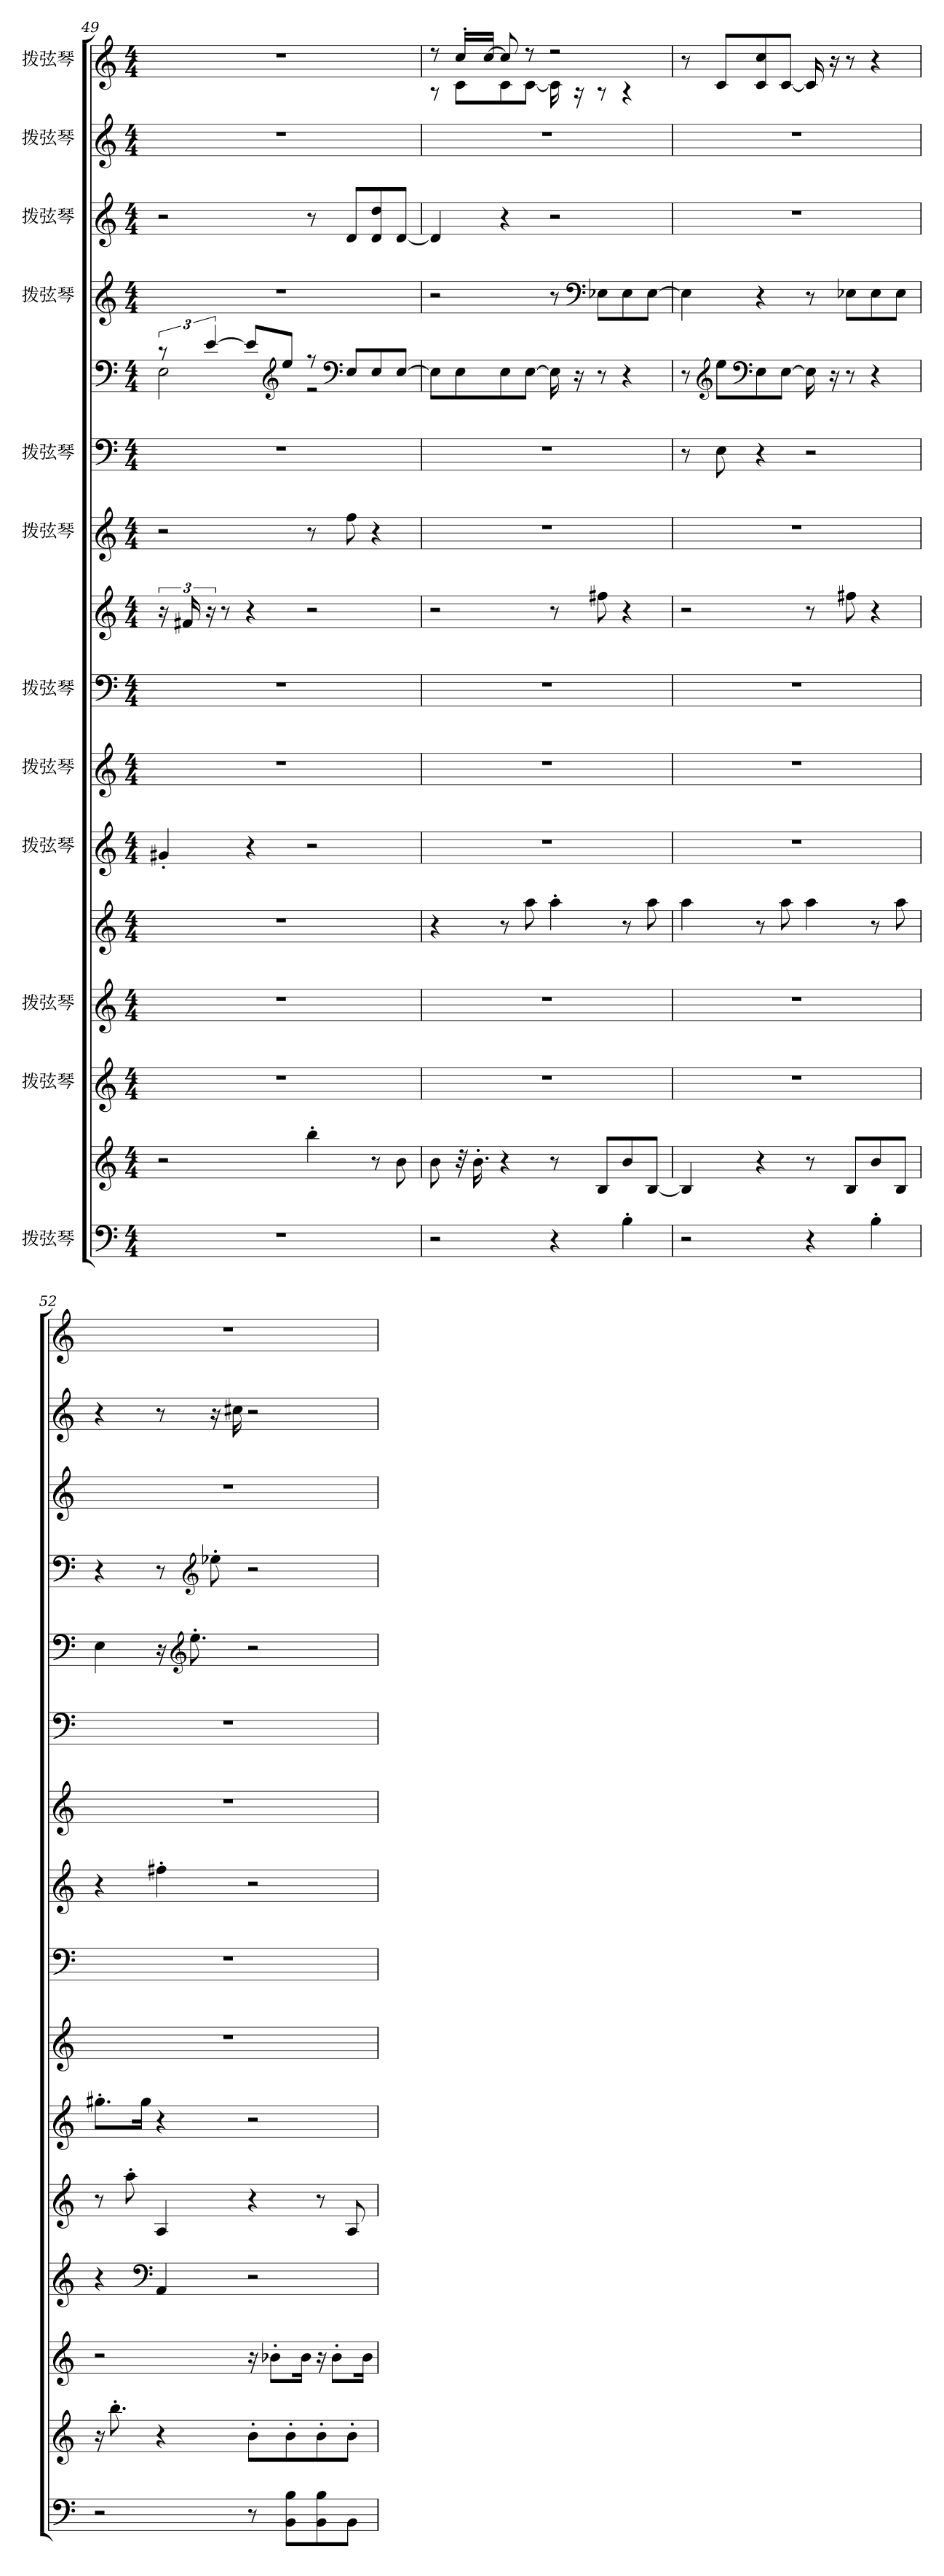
**kern	**kern	**kern	**kern	**kern	**kern	**kern	**kern	**kern	**kern	**kern	**kern	**kern	**kern	**kern	**kern
*part12	*part12	*part11	*part10	*part10	*part9	*part8	*part7	*part7	*part6	*part5	*part5	*part4	*part3	*part2	*part1
*staff16	*staff15	*staff14	*staff13	*staff12	*staff11	*staff10	*staff9	*staff8	*staff7	*staff6	*staff5	*staff4	*staff3	*staff2	*staff1
*I"拨弦琴	*	*I"拨弦琴	*I"拨弦琴	*	*I"拨弦琴	*I"拨弦琴	*I"拨弦琴	*	*I"拨弦琴	*I"拨弦琴	*	*I"拨弦琴	*I"拨弦琴	*I"拨弦琴	*I"拨弦琴
*clefF4	*clefG2	*clefG2	*clefG2	*clefG2	*clefG2	*clefG2	*clefF4	*clefG2	*clefG2	*clefF4	*clefF4	*clefG2	*clefG2	*clefG2	*clefG2
*k[]	*k[]	*k[]	*k[]	*k[]	*k[]	*k[]	*k[]	*k[]	*k[]	*k[]	*k[]	*k[]	*k[]	*k[]	*k[]
*M4/4	*M4/4	*M4/4	*M4/4	*M4/4	*M4/4	*M4/4	*M4/4	*M4/4	*M4/4	*M4/4	*M4/4	*M4/4	*M4/4	*M4/4	*M4/4
=49	=49	=49	=49	=49	=49	=49	=49	=49	=49	=49	=49	=49	=49	=49	=49
*	*	*	*	*	*	*	*	*	*	*	*^	*	*	*	*
1r	2r	1r	1r	1r	4g#X'/	1r	1r	24r	2r	1r	12r	2E\	1r	2r	1r	1r
.	.	.	.	.	.	.	.	24f#X/	.	.	.	.	.	.	.	.
.	.	.	.	.	.	.	.	24r	.	.	[6e/	.	.	.	.	.
.	.	.	.	.	.	.	.	8r	.	.	.	.	.	.	.	.
.	.	.	.	.	4r	.	.	4r	.	.	8e/L]	.	.	.	.	.
*	*	*	*	*	*	*	*	*	*	*	*clefG2	*	*	*	*	*
.	.	.	.	.	.	.	.	.	.	.	8ee/J	.	.	.	.	.
.	4bb'\	.	.	.	2r	.	.	2r	8r	.	8r	2r	.	8r	.	.
*	*	*	*	*	*	*	*	*	*	*	*clefF4	*	*	*	*	*
.	.	.	.	.	.	.	.	.	8ff\	.	8E/L	.	.	8d/L	.	.
.	8r	.	.	.	.	.	.	.	4r	.	8E/	.	.	8d/ 8dd/	.	.
.	8b\	.	.	.	.	.	.	.	.	.	[8E/J	.	.	[8d/J	.	.
*	*	*	*	*	*	*	*	*	*	*	*v	*v	*	*	*	*
!!LO:PB:g=z
=50	=50	=50	=50	=50	=50	=50	=50	=50	=50	=50	=50	=50	=50	=50	=50
*	*	*	*	*	*	*	*	*	*	*	*	*	*	*	*^
2r	8b\	1r	1r	4r	1r	1r	1r	2r	1r	1r	8E\L]	2r	4d/]	1r	8r	8r
.	32r	.	.	.	.	.	.	.	.	.	8E\	.	.	.	16cc'/LL	8c\L
.	16.b'\	.	.	.	.	.	.	.	.	.	.	.	.	.	.	.
.	.	.	.	.	.	.	.	.	.	.	.	.	.	.	[16cc/JJ	.
.	4r	.	.	8r	.	.	.	.	.	.	8E\	.	4r	.	8cc/]	8c\
.	.	.	.	8aa\	.	.	.	.	.	.	[8E\J	.	.	.	8r	[8c\J
4r	8r	.	.	4aa'\	.	.	.	8r	.	.	16E\]	8r	2r	.	2r	16c\]
.	.	.	.	.	.	.	.	.	.	.	16r	.	.	.	.	16r
*	*	*	*	*	*	*	*	*	*	*	*	*clefF4	*	*	*	*
.	8B/L	.	.	.	.	.	.	8ff#X\	.	.	8r	8E-X\L	.	.	.	8r
4B'\	8b/	.	.	8r	.	.	.	4r	.	.	4r	8E-\	.	.	.	4r
.	[8B/J	.	.	8aa\	.	.	.	.	.	.	.	[8E-\J	.	.	.	.
*	*	*	*	*	*	*	*	*	*	*	*	*	*	*	*v	*v
=51	=51	=51	=51	=51	=51	=51	=51	=51	=51	=51	=51	=51	=51	=51	=51
2r	4B/]	1r	1r	4aa\	1r	1r	1r	2r	1r	8r	8r	4E-\]	1r	1r	8r
*	*	*	*	*	*	*	*	*	*	*	*clefG2	*	*	*	*
.	.	.	.	.	.	.	.	.	.	8E\	8ee\L	.	.	.	8c/L
*	*	*	*	*	*	*	*	*	*	*	*clefF4	*	*	*	*
.	4r	.	.	8r	.	.	.	.	.	4r	8E\	4r	.	.	8c/ 8cc/
.	.	.	.	8aa\	.	.	.	.	.	.	[8E\J	.	.	.	[8c/J
4r	8r	.	.	4aa\	.	.	.	8r	.	2r	16E\]	8r	.	.	16c/]
.	.	.	.	.	.	.	.	.	.	.	16r	.	.	.	16r
.	8B/L	.	.	.	.	.	.	8ff#X\	.	.	8r	8E-X\L	.	.	8r
4B'\	8b/	.	.	8r	.	.	.	4r	.	.	4r	8E-\	.	.	4r
.	8B/J	.	.	8aa\	.	.	.	.	.	.	.	8E-\J	.	.	.
!!LO:PB:g=z
=52	=52	=52	=52	=52	=52	=52	=52	=52	=52	=52	=52	=52	=52	=52	=52
2r	16r	2r	4r	8r	8.gg#X'\L	1r	1r	4r	1r	1r	4E\	4r	1r	4r	1r
.	8.bb'\	.	.	.	.	.	.	.	.	.	.	.	.	.	.
.	.	.	.	8aa'\	.	.	.	.	.	.	.	.	.	.	.
.	.	.	.	.	16gg#\Jk	.	.	.	.	.	.	.	.	.	.
*	*	*	*clefF4	*	*	*	*	*	*	*	*	*	*	*	*
.	4r	.	4AA/	4A/	4r	.	.	4ff#X'\	.	.	16r	8r	.	8r	.
*	*	*	*	*	*	*	*	*	*	*	*clefG2	*	*	*	*
.	.	.	.	.	.	.	.	.	.	.	8.ee'\	.	.	.	.
*	*	*	*	*	*	*	*	*	*	*	*	*clefG2	*	*	*
.	.	.	.	.	.	.	.	.	.	.	.	8ee-X'\	.	16r	.
.	.	.	.	.	.	.	.	.	.	.	.	.	.	16cc#X\	.
8r	8b'\L	16r	2r	4r	2r	.	.	2r	.	.	2r	2r	.	2r	.
.	.	8b-X'\L	.	.	.	.	.	.	.	.	.	.	.	.	.
8BB\ 8B\L	8b'\	.	.	.	.	.	.	.	.	.	.	.	.	.	.
.	.	16b-\Jk	.	.	.	.	.	.	.	.	.	.	.	.	.
8BB\ 8B\	8b'\	16r	.	8r	.	.	.	.	.	.	.	.	.	.	.
.	.	8b-'\L	.	.	.	.	.	.	.	.	.	.	.	.	.
8BB\J	8b'\J	.	.	8A/	.	.	.	.	.	.	.	.	.	.	.
.	.	16b-\Jk	.	.	.	.	.	.	.	.	.	.	.	.	.
=	=	=	=	=	=	=	=	=	=	=	=	=	=	=	=
*-	*-	*-	*-	*-	*-	*-	*-	*-	*-	*-	*-	*-	*-	*-	*-
